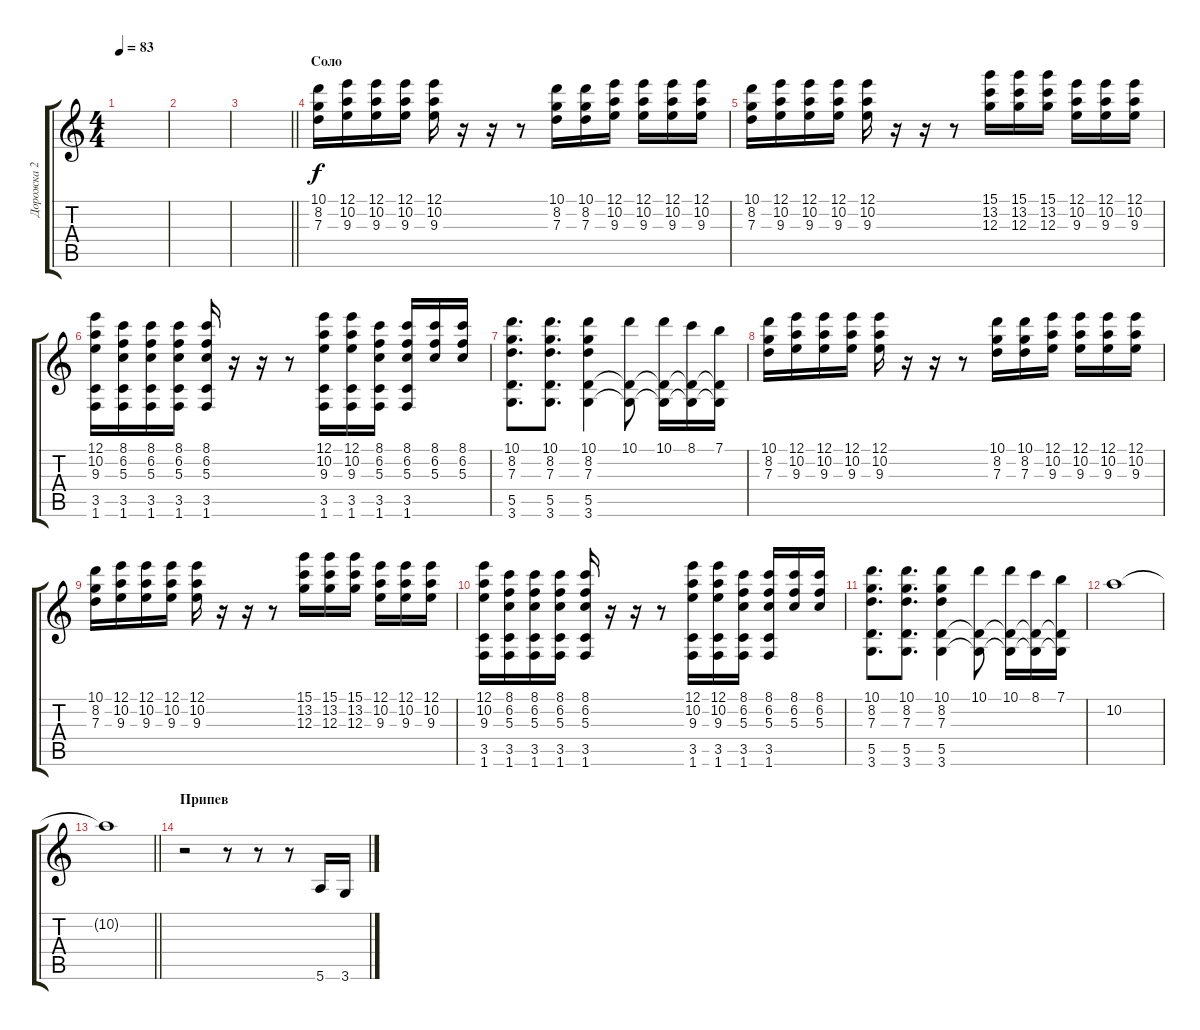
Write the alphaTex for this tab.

\track ("Дорожка 2" "Дорожка 2") {instrument electricguitarmuted}
\staff {score tabs}
\tuning (E4 B3 G3 D3 A2 E2) {hide}
\ts (4 4)
\tempo 83
\clef g2
\ks c
|
|
\barLineRight lightlight
|
\section ("" "Соло")
(10.1 8.2 7.3).16 (12.1 10.2 9.3).16 (12.1 10.2 9.3).16 (12.1 10.2 9.3).16 (12.1 10.2 9.3).16 r.16 r.16 r.8 (10.1 8.2 7.3).16 (10.1 8.2 7.3).16 (12.1 10.2 9.3).16 (12.1 10.2 9.3).16 (12.1 10.2 9.3).16 (12.1 10.2 9.3).16 |
(10.1 8.2 7.3).16 (12.1 10.2 9.3).16 (12.1 10.2 9.3).16 (12.1 10.2 9.3).16 (12.1 10.2 9.3).16 r.16 r.16 r.8 (15.1 13.2 12.3).16 (15.1 13.2 12.3).16 (15.1 13.2 12.3).16 (12.1 10.2 9.3).16 (12.1 10.2 9.3).16 (12.1 10.2 9.3).16 |
(12.1 10.2 9.3 3.5 1.6).16 (8.1 6.2 5.3 3.5 1.6).16 (8.1 6.2 5.3 3.5 1.6).16 (8.1 6.2 5.3 3.5 1.6).16 (8.1 6.2 5.3 3.5 1.6).16 r.16 r.16 r.8 (12.1 10.2 9.3 3.5 1.6).16 (12.1 10.2 9.3 3.5 1.6).16 (8.1 6.2 5.3 3.5 1.6).16 (8.1 6.2 5.3 3.5 1.6).16 (8.1 6.2 5.3).16 (8.1 6.2 5.3).16 |
(10.1 8.2 7.3 5.5 3.6).8{d} (10.1 8.2 7.3 5.5 3.6).8{d} (10.1 8.2 7.3 5.5 3.6).4 (10.1 5.5{t} 3.6{t}).8 (10.1 5.5{t} 3.6{t}).16 (8.1 5.5{t} 3.6{t}).16 (7.1 5.5{t} 3.6{t}).16 |
(10.1 8.2 7.3).16 (12.1 10.2 9.3).16 (12.1 10.2 9.3).16 (12.1 10.2 9.3).16 (12.1 10.2 9.3).16 r.16 r.16 r.8 (10.1 8.2 7.3).16 (10.1 8.2 7.3).16 (12.1 10.2 9.3).16 (12.1 10.2 9.3).16 (12.1 10.2 9.3).16 (12.1 10.2 9.3).16 |
(10.1 8.2 7.3).16 (12.1 10.2 9.3).16 (12.1 10.2 9.3).16 (12.1 10.2 9.3).16 (12.1 10.2 9.3).16 r.16 r.16 r.8 (15.1 13.2 12.3).16 (15.1 13.2 12.3).16 (15.1 13.2 12.3).16 (12.1 10.2 9.3).16 (12.1 10.2 9.3).16 (12.1 10.2 9.3).16 |
(12.1 10.2 9.3 3.5 1.6).16 (8.1 6.2 5.3 3.5 1.6).16 (8.1 6.2 5.3 3.5 1.6).16 (8.1 6.2 5.3 3.5 1.6).16 (8.1 6.2 5.3 3.5 1.6).16 r.16 r.16 r.8 (12.1 10.2 9.3 3.5 1.6).16 (12.1 10.2 9.3 3.5 1.6).16 (8.1 6.2 5.3 3.5 1.6).16 (8.1 6.2 5.3 3.5 1.6).16 (8.1 6.2 5.3).16 (8.1 6.2 5.3).16 |
(10.1 8.2 7.3 5.5 3.6).8{d} (10.1 8.2 7.3 5.5 3.6).8{d} (10.1 8.2 7.3 5.5 3.6).4 (10.1 5.5{t} 3.6{t}).8 (10.1 5.5{t} 3.6{t}).16 (8.1 5.5{t} 3.6{t}).16 (7.1 5.5{t} 3.6{t}).16 |
10.2.1 |
\barLineRight lightlight
10.2{t}.1 |
\section ("" "Припев")
r.2 r.8 r.8 r.8 5.6.16 3.6.16
